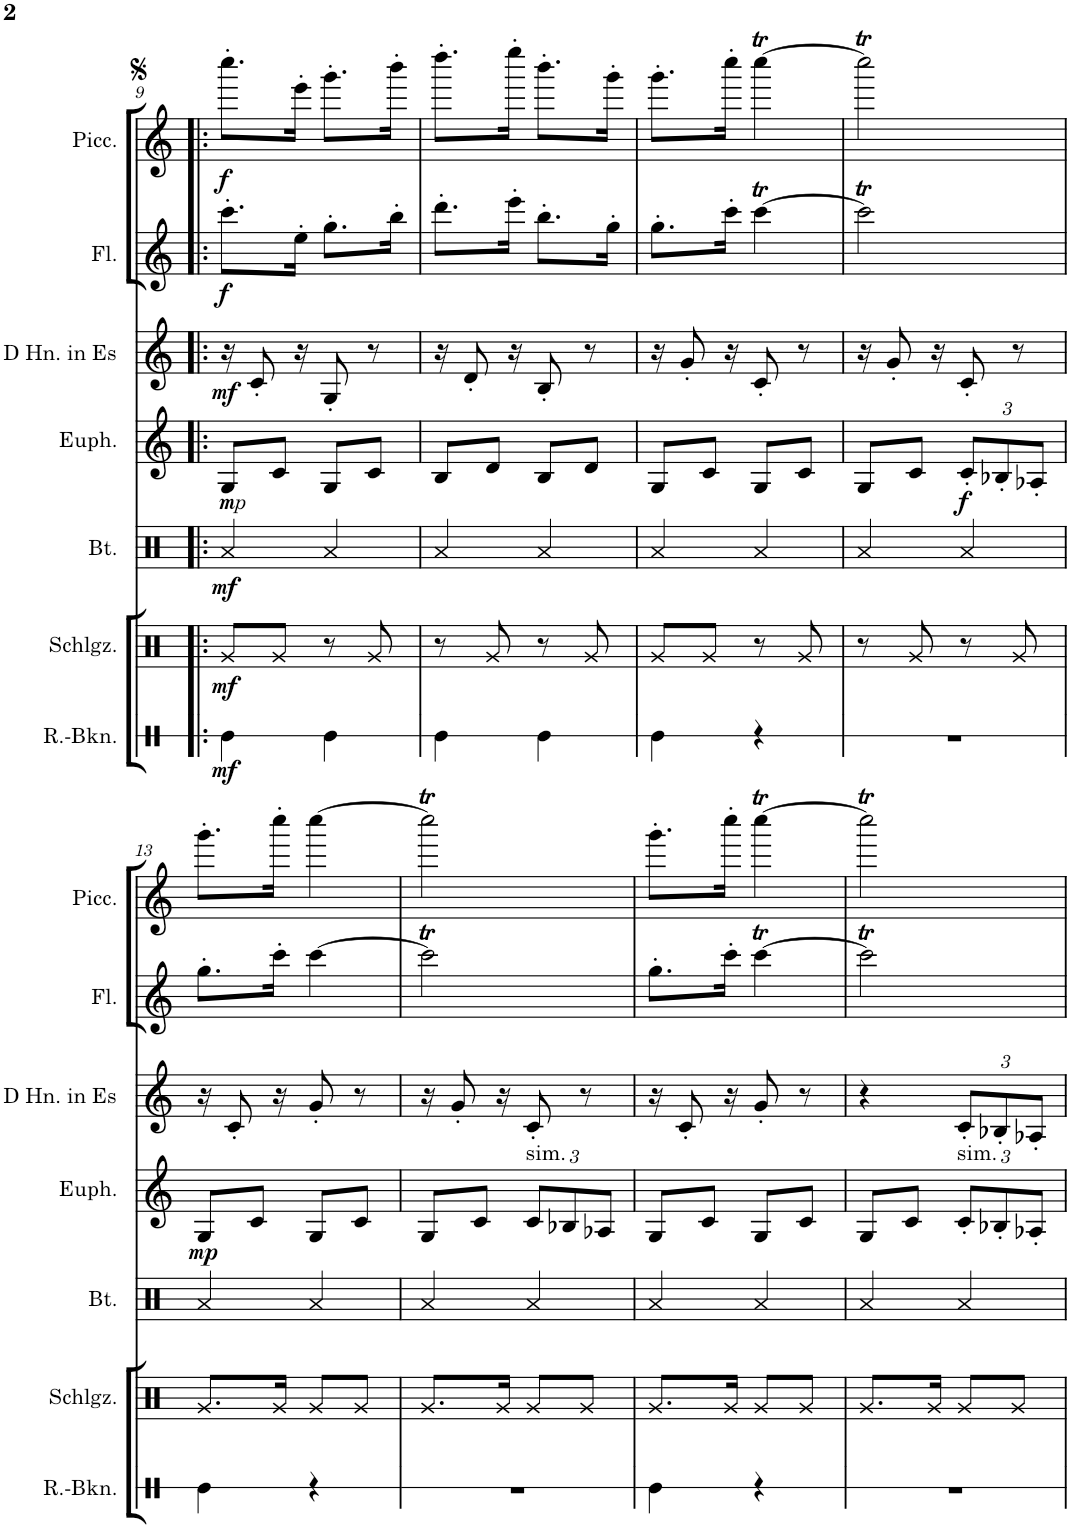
**kern	**dynam	**kern	**dynam	**kern	**dynam	**kern	**dynam	**kern	**dynam	**kern	**dynam	**kern	**dynam
*part7	*part7	*part6	*part6	*part5	*part5	*part4	*part4	*part3	*part3	*part2	*part2	*part1	*part1
*staff7	*staff7	*staff6	*staff6	*staff5	*staff5	*staff4	*staff4	*staff3	*staff3	*staff2	*staff2	*staff1	*staff1
*I"Ride-Becken	*	*I"Schlagwerk	*	*I"Basstrommeln	*	*I"Euphonium	*	*I"Horn in Es	*	*I"Flöte	*	*I"Piccoloflöte	*
*I'R.-Bkn.	*	*	*	*I'Bt.	*	*I'Euph.	*	*	*	*I'Fl.	*	*I'Picc.	*
!!LO:PB:g=z
*clefX	*	*clefX	*	*clefX	*	*clefG2	*	*clefG2	*	*clefG2	*	*clefG2	*
*	*	*	*	*	*	*	*	*Trd4c7	*	*	*	*Trd-7c-12	*
*k[]	*	*k[]	*	*k[]	*	*k[]	*	*k[]	*	*k[]	*	*k[]	*
*M2/4	*	*M2/4	*	*M2/4	*	*M2/4	*	*M2/4	*	*M2/4	*	*M2/4	*
=9!|:	=9!|:	=9!|:	=9!|:	=9!|:	=9!|:	=9!|:	=9!|:	=9!|:	=9!|:	=9!|:	=9!|:	=9!|:	=9!|:
!	!LO:DY:b	!	!LO:DY:b	!	!LO:DY:b	!	!LO:DY:b	!	!	!	!	!	!
!	!	!	!	!	!	!	!LO:DY:n=1:b	!	!LO:DY:b	!	!LO:DY:b	!	!LO:DY:b
4Re\	mf	8Rg/L	mf	4Ra/	mf	8G/L	other-dynamics other-dynamics	16r	mf	8.ccc'\L	f	8.cccc'\L	f
.	.	.	.	.	.	.	.	8c'/	.	.	.	.	.
.	.	8Rg/J	.	.	.	8c/J	.	.	.	.	.	.	.
.	.	.	.	.	.	.	.	16r	.	16ee'\Jk	.	16eee'\Jk	.
4Re\	.	8r	.	4Ra/	.	8G/L	.	8G'/	.	8.gg'\L	.	8.ggg'\L	.
.	.	8Rg/	.	.	.	8c/J	.	8r	.	.	.	.	.
.	.	.	.	.	.	.	.	.	.	16bb'\Jk	.	16bbb'\Jk	.
=10	=10	=10	=10	=10	=10	=10	=10	=10	=10	=10	=10	=10	=10
4Re\	.	8r	.	4Ra/	.	8B/L	.	16r	.	8.ddd'\L	.	8.dddd'\L	.
.	.	.	.	.	.	.	.	8d'/	.	.	.	.	.
.	.	8Rg/	.	.	.	8d/J	.	.	.	.	.	.	.
.	.	.	.	.	.	.	.	16r	.	16eee'\Jk	.	16eeee'\Jk	.
4Re\	.	8r	.	4Ra/	.	8B/L	.	8B'/	.	8.bb'\L	.	8.bbb'\L	.
.	.	8Rg/	.	.	.	8d/J	.	8r	.	.	.	.	.
.	.	.	.	.	.	.	.	.	.	16gg'\Jk	.	16ggg'\Jk	.
=11	=11	=11	=11	=11	=11	=11	=11	=11	=11	=11	=11	=11	=11
4Re\	.	8Rg/L	.	4Ra/	.	8G/L	.	16r	.	8.gg'\L	.	8.ggg'\L	.
.	.	.	.	.	.	.	.	8g'/	.	.	.	.	.
.	.	8Rg/J	.	.	.	8c/J	.	.	.	.	.	.	.
.	.	.	.	.	.	.	.	16r	.	16ccc'\Jk	.	16cccc'\Jk	.
4r	.	8r	.	4Ra/	.	8G/L	.	8c'/	.	[4cccT\	.	[4ccccT\	.
.	.	8Rg/	.	.	.	8c/J	.	8r	.	.	.	.	.
=12	=12	=12	=12	=12	=12	=12	=12	=12	=12	=12	=12	=12	=12
2r	.	8r	.	4Ra/	.	8G/L	.	16r	.	2cccT\]	.	2ccccT\]	.
.	.	.	.	.	.	.	.	8g'/	.	.	.	.	.
.	.	8Rg/	.	.	.	8c/J	.	.	.	.	.	.	.
.	.	.	.	.	.	.	.	16r	.	.	.	.	.
*	*	*	*	*	*	*Xbrackettup	*	*	*	*	*	*	*
!	!	!	!	!	!	!	!LO:DY:b	!	!	!	!	!	!
.	.	8r	.	4Ra/	.	12c'/L	f	8c'/	.	.	.	.	.
.	.	.	.	.	.	12B-X'/	.	.	.	.	.	.	.
.	.	8Rg/	.	.	.	.	.	8r	.	.	.	.	.
.	.	.	.	.	.	12A-X'/J	.	.	.	.	.	.	.
!!LO:LB:g=z
=13	=13	=13	=13	=13	=13	=13	=13	=13	=13	=13	=13	=13	=13
!	!	!	!	!	!	!	!LO:DY:b	!	!	!	!	!	!
4Re\	.	8.Rg/L	.	4Ra/	.	8G/L	mp	16r	.	8.gg'\L	.	8.ggg'\L	.
.	.	.	.	.	.	.	.	8c'/	.	.	.	.	.
.	.	.	.	.	.	8c/J	.	.	.	.	.	.	.
.	.	16Rg/Jk	.	.	.	.	.	16r	.	16ccc'\Jk	.	16cccc'\Jk	.
4r	.	8Rg/L	.	4Ra/	.	8G/L	.	8g'/	.	[4ccc\	.	[4cccc\	.
.	.	8Rg/J	.	.	.	8c/J	.	8r	.	.	.	.	.
=14	=14	=14	=14	=14	=14	=14	=14	=14	=14	=14	=14	=14	=14
2r	.	8.Rg/L	.	4Ra/	.	8G/L	.	16r	.	2cccT\]	.	2ccccT\]	.
.	.	.	.	.	.	.	.	8g'/	.	.	.	.	.
.	.	.	.	.	.	8c/J	.	.	.	.	.	.	.
.	.	16Rg/Jk	.	.	.	.	.	16r	.	.	.	.	.
!	!	!	!	!	!	!LO:TX:a:t=sim.	!	!	!	!	!	!	!
.	.	8Rg/L	.	4Ra/	.	12c/L	.	8c'/	.	.	.	.	.
.	.	.	.	.	.	12B-X/	.	.	.	.	.	.	.
.	.	8Rg/J	.	.	.	.	.	8r	.	.	.	.	.
.	.	.	.	.	.	12A-X/J	.	.	.	.	.	.	.
=15	=15	=15	=15	=15	=15	=15	=15	=15	=15	=15	=15	=15	=15
4Re\	.	8.Rg/L	.	4Ra/	.	8G/L	.	16r	.	8.gg'\L	.	8.ggg'\L	.
.	.	.	.	.	.	.	.	8c'/	.	.	.	.	.
.	.	.	.	.	.	8c/J	.	.	.	.	.	.	.
.	.	16Rg/Jk	.	.	.	.	.	16r	.	16ccc'\Jk	.	16cccc'\Jk	.
4r	.	8Rg/L	.	4Ra/	.	8G/L	.	8g'/	.	[4cccT\	.	[4ccccT\	.
.	.	8Rg/J	.	.	.	8c/J	.	8r	.	.	.	.	.
=16	=16	=16	=16	=16	=16	=16	=16	=16	=16	=16	=16	=16	=16
2r	.	8.Rg/L	.	4Ra/	.	8G/L	.	4r	.	2cccT\]	.	2ccccT\]	.
.	.	.	.	.	.	8c/J	.	.	.	.	.	.	.
.	.	16Rg/Jk	.	.	.	.	.	.	.	.	.	.	.
*	*	*	*	*	*	*	*	*Xbrackettup	*	*	*	*	*
!	!	!	!	!	!	!LO:TX:a:t=sim.	!	!	!	!	!	!	!
.	.	8Rg/L	.	4Ra/	.	12c'/L	.	12c'/L	.	.	.	.	.
.	.	.	.	.	.	12B-X'/	.	12B-X'/	.	.	.	.	.
.	.	8Rg/J	.	.	.	.	.	.	.	.	.	.	.
.	.	.	.	.	.	12A-X'/J	.	12A-X'/J	.	.	.	.	.
=	=	=	=	=	=	=	=	=	=	=	=	=	=
*-	*-	*-	*-	*-	*-	*-	*-	*-	*-	*-	*-	*-	*-
